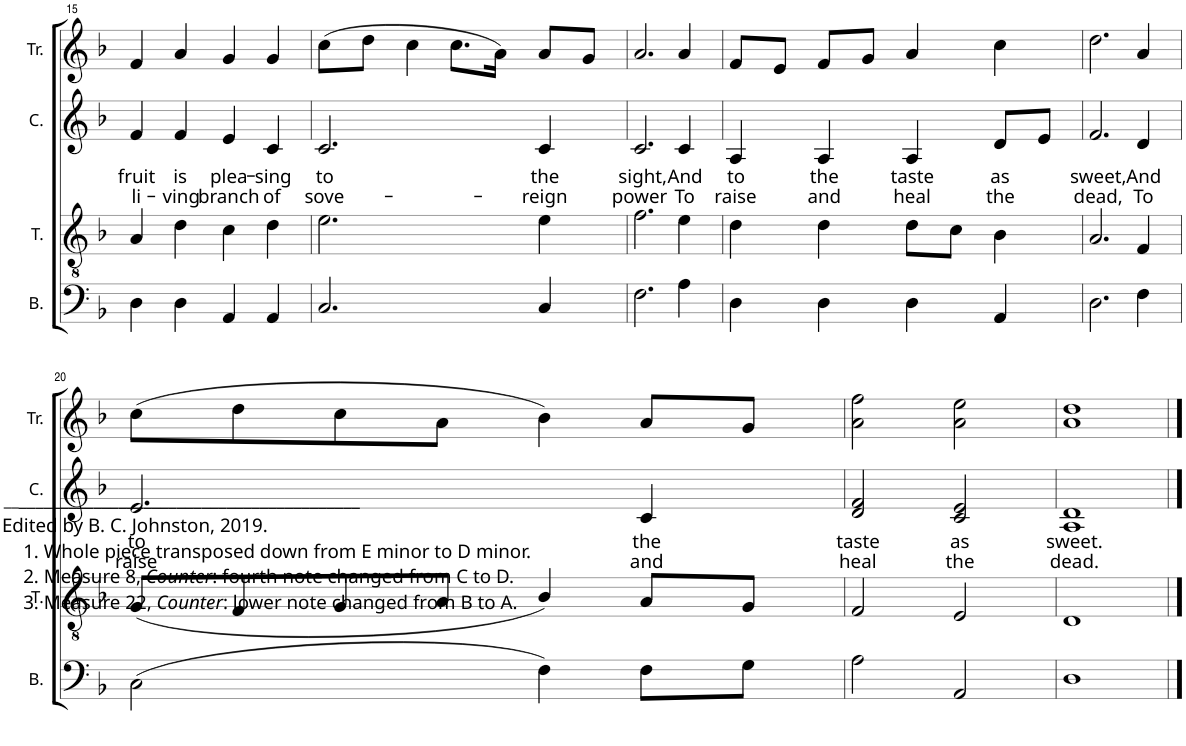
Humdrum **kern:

**kern	**kern	**kern	**text	**text	**kern
*part4	*part3	*part2	*part2	*part2	*part1
*staff4	*staff3	*staff2	*staff2	*staff2	*staff1
*I"B.	*I"T.	*I"C.	*	*	*I"Tr.
*I'B.	*I'T.	*I'C.	*	*	*I'Tr.
!!LO:PB:g=z
*clefF4	*clefGv2	*clefG2	*	*	*clefG2
*k[b-]	*k[b-]	*k[b-]	*	*	*k[b-]
*M4/4	*M4/4	*M4/4	*	*	*M4/4
*met(c)	*met(c)	*met(c)	*	*	*met(c)
=15	=15	=15	=15	=15	=15
!LO:TX:b:t=__	!	!	!	!	!
!LO:TX:b:t=_________________________________________	!	!	!	!	!
!LO:TX:b:t=Edited by B. C. Johnston, 2019.	!	!	!	!	!
!LO:TX:b:t=1. Whole piece transposed down from E minor to D minor.	!	!	!	!	!
!LO:TX:b:t=2. Measure 8,	!	!	!	!	!
!LO:TX:b:i:t=Counter	!	!	!	!	!
!LO:TX:b:t=&colon; fourth note changed from C to D.	!	!	!	!	!
!LO:TX:b:t=3. Measure 22,	!	!	!	!	!
!LO:TX:b:i:t=Counter	!	!	!	!	!
!LO:TX:b:t=&colon; lower note changed from B to A.	!	!	!	!	!
!	!	!	!LO:LY:b	!LO:LY:b	!
4D\	4A/	4f/	fruit	li-	4f/
!	!	!	!LO:LY:b	!LO:LY:b	!
4D\	4d\	4f/	is	-ving	4a/
!	!	!	!LO:LY:b	!LO:LY:b	!
4AA/	4c\	4e/	plea-	branch	4g/
!	!	!	!LO:LY:b	!LO:LY:b	!
4AA/	4d\	4c/	-sing	of	4g/
=16	=16	=16	=16	=16	=16
!	!	!	!LO:LY:b	!LO:LY:b	!
2.C/	2.e\	2.c/	to	sove-	(8cc\L
.	.	.	.	.	8dd\J
.	.	.	.	.	4cc\
.	.	.	.	.	8.cc\L
.	.	.	.	.	16a\Jk)
!	!	!	!LO:LY:b	!LO:LY:b	!
4C/	4e\	4c/	the	-reign	8a/L
.	.	.	.	.	8g/J
=17	=17	=17	=17	=17	=17
!	!	!	!LO:LY:b	!LO:LY:b	!
2.F\	2.f\	2.c/	sight,	power	2.a/
!	!	!	!LO:LY:b	!LO:LY:b	!
4A\	4e\	4c/	And	To	4a/
=18	=18	=18	=18	=18	=18
!	!	!	!LO:LY:b	!LO:LY:b	!
4D\	4d\	4A/	to	raise	8f/L
.	.	.	.	.	8e/J
!	!	!	!LO:LY:b	!LO:LY:b	!
4D\	4d\	4A/	the	and	8f/L
.	.	.	.	.	8g/J
!	!	!	!LO:LY:b	!LO:LY:b	!
4D\	8d\L	4A/	taste	heal	4a/
.	8c\J	.	.	.	.
!	!	!	!LO:LY:b	!LO:LY:b	!
4AA/	4B-\	8d/L	as	the	4cc\
.	.	8e/J	.	.	.
=19	=19	=19	=19	=19	=19
!	!	!	!LO:LY:b	!LO:LY:b	!
2.D\	2.A/	2.f/	sweet,	dead,	2.dd\
!	!	!	!LO:LY:b	!LO:LY:b	!
4F\	4F/	4d/	And	To	4a/
!!LO:LB:g=z
=20	=20	=20	=20	=20	=20
!	!	!	!LO:LY:b	!LO:LY:b	!
(2C\	(8G/L	2.e/	to	raise	(8cc\L
.	8F/	.	.	.	8dd\
.	8G/	.	.	.	8cc\
.	8A/J	.	.	.	8a\J
4F\)	4B-/)	.	.	.	4b-\)
!	!	!	!LO:LY:b	!LO:LY:b	!
8F\L	8A/L	4c/	the	and	8a/L
8G\J	8G/J	.	.	.	8g/J
=21	=21	=21	=21	=21	=21
!	!	!	!LO:LY:b	!LO:LY:b	!
2A\	2F/	2d/ 2f/	taste	heal	2a\ 2ff\
!	!	!	!LO:LY:b	!LO:LY:b	!
2AA/	2E/	2c/ 2e/	as	the	2a\ 2ee\
=22	=22	=22	=22	=22	=22
!	!	!	!LO:LY:b	!LO:LY:b	!
1D	1D	1A 1d	sweet.	dead.	1a 1dd
==	==	==	==	==	==
*-	*-	*-	*-	*-	*-
